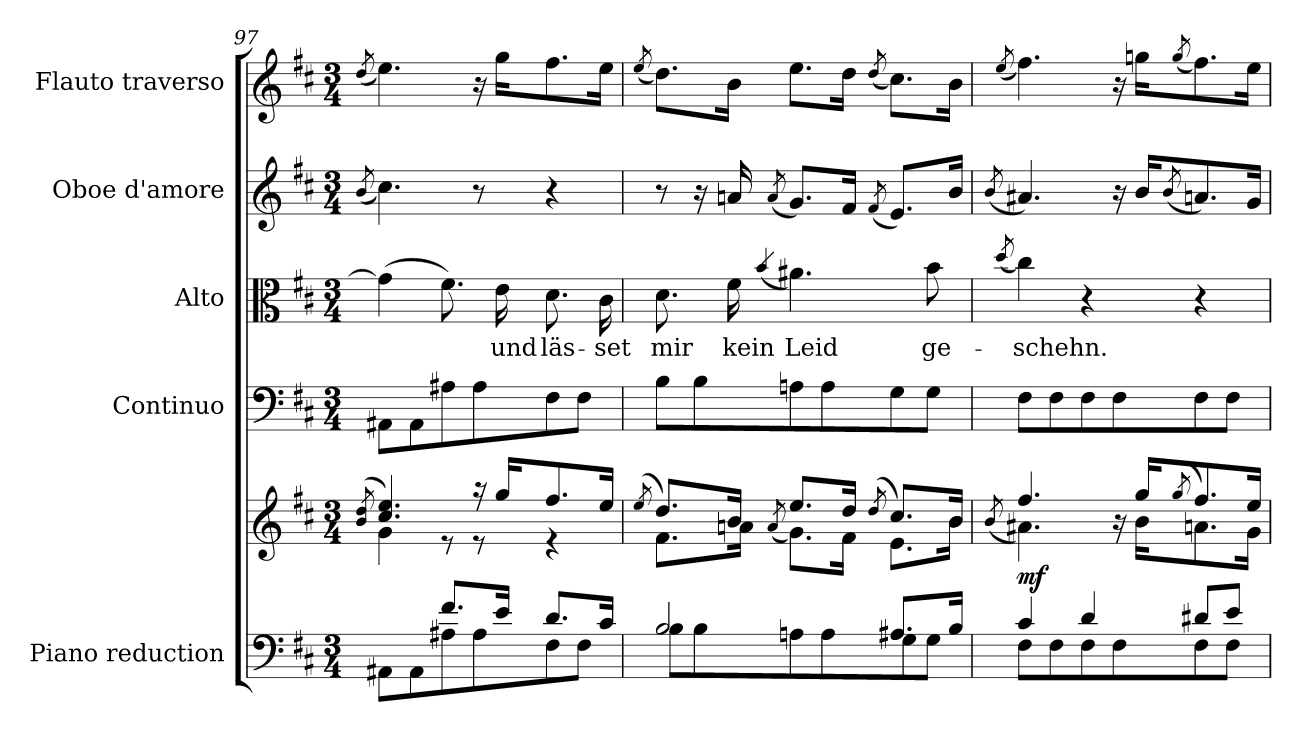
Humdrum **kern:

**kern	**kern	**dynam	**kern	**kern	**text	**kern	**dynam	**kern	**dynam
*part5	*part5	*part5	*part4	*part3	*part3	*part2	*part2	*part1	*part1
*staff6	*staff5	*staff5/6	*staff4	*staff3	*staff3	*staff2	*staff2	*staff1	*staff1
*I"Piano reduction	*	*	*I"Continuo	*I"Alto	*	*I"Oboe d'amore	*	*I"Flauto traverso	*
*I'Pno	*	*	*	*	*	*I'Ob	*	*I'Fl	*
*clefF4	*clefG2	*	*clefF4	*clefC3	*	*clefG2	*	*clefG2	*
*k[f#c#]	*k[f#c#]	*	*k[f#c#]	*k[f#c#]	*	*k[f#c#]	*	*k[f#c#]	*
*M3/4	*M3/4	*	*M3/4	*M3/4	*	*M3/4	*	*M3/4	*
=97	=97	=97	=97	=97	=97	=97	=97	=97	=97
.	(>8qb/ 8qdd/	.	.	.	.	(<8qb/	.	(<8qdd/	.
*^	*^	*	*	*	*	*	*	*	*
4ryy	8AA#X\L	4.cc#/ 4.ee/)	4g\]	.	8AA#X\L	(>4g\]	.	4.cc#\)	.	4.ee\)	.
.	8AA#\	.	.	.	8AA#\	.	.	.	.	.	.
8.f#/L	8A#X\	.	8r	.	8A#X\	8.f#\)	.	.	.	.	.
.	8A#\	16r	8r	.	8A#\	.	.	8r	.	16r	.
!	!	!	!	!	!	!	!LO:LY:b	!	!	!	!
16e/Jk	.	16gg/KL	.	.	.	16e\	und	.	.	16gg\KL	.
!	!	!	!	!	!	!	!LO:LY:b	!	!	!	!
8.d/L	8F#\	8.ff#/	4r	.	8F#\	8.d\	läs-	4r	.	8.ff#\	.
.	8F#\J	.	.	.	8F#\J	.	.	.	.	.	.
!	!	!	!	!	!	!	!LO:LY:b	!	!	!	!
16c#/Jk	.	16ee/Jk	.	.	.	16c#\	-set	.	.	16ee\Jk	.
!!LO:PB:g=z
=98	=98	=98	=98	=98	=98	=98	=98	=98	=98	=98	=98
.	.	(<8qee/	.	.	.	.	.	.	.	(<8qee/	.
!	!	!	!	!	!	!	!LO:LY:b	!	!	!	!
2B/	8B\L	8.dd/L)	8.f#\L	.	8B\L	8.d\	mir	8r	.	8.dd\L)	.
.	8B\	.	.	.	8B\	.	.	16r	.	.	.
!	!	!	!	!	!	!	!LO:LY:b	!	!	!	!
.	.	16b/Jk	16an\Jk	.	.	16f#\	kein	16an/	.	16b\Jk	.
.	.	.	(<8qa/	.	.	(<4qb/	.	(<8qa/	.	.	.
!	!	!	!	!	!	!	!LO:LY:b	!	!	!	!
.	8An\	8.ee/L	8.g\L)	.	8An\	4.a#X\)	Leid	8.g/L)	.	8.ee\L	.
.	8A\	.	.	.	8A\	.	.	.	.	.	.
.	.	16dd/Jk	16f#\Jk	.	.	.	.	16f#/Jk	.	16dd\Jk	.
.	.	(<8qdd/	.	.	.	.	.	(<8qf#/	.	(<8qdd/	.
8.A#X/L	8G\	8.cc#/L)	8.e\L	.	8G\	.	.	8.e/L)	.	8.cc#\L)	.
!	!	!	!	!	!	!	!LO:LY:b	!	!	!	!
.	8G\J	.	.	.	8G\J	8b\	ge-	.	.	.	.
16B/Jk	.	16b/Jk	16b\Jk	.	.	.	.	16b/Jk	.	16b\Jk	.
=99	=99	=99	=99	=99	=99	=99	=99	=99	=99	=99	=99
.	.	.	(<8qb/	.	.	(<8qdd/	.	(<8qb/	.	(<8qee/	.
!	!	!	!	!LO:DY:b	!	!	!LO:LY:b	!	!	!	!
4c#/	8F#\L	4.ff#/	4.a#X\)	mf	8F#\L	4cc#\)	-schehn.	4.a#X/)	.	4.ff#\)	.
.	8F#\	.	.	.	8F#\	.	.	.	.	.	.
4d/	8F#\	.	.	.	8F#\	4r	.	.	.	.	.
.	8F#\	16r	16ryy	.	8F#\	.	.	16r	.	16r	.
!	!	!	!	!	!	!	!	!	!LO:DY:b	!	!LO:DY:b
.	.	16gg/KL	16b\KL	.	.	.	.	16b/KL	other-dynamics	16ggn\KL	other-dynamics
.	.	(<8qgg/	.	.	.	.	.	(<8qb/	.	(<8qgg/	.
8d#X/L	8F#\	8.ff#/)	8.an\	.	8F#\	4r	.	8.an/)	.	8.ff#\)	.
8e/J	8F#\J	.	.	.	8F#\J	.	.	.	.	.	.
.	.	16ee/Jk	16g\Jk	.	.	.	.	16g/Jk	.	16ee\Jk	.
*v	*v	*	*	*	*	*	*	*	*	*	*
*	*v	*v	*	*	*	*	*	*	*	*
=	=	=	=	=	=	=	=	=	=
*-	*-	*-	*-	*-	*-	*-	*-	*-	*-
